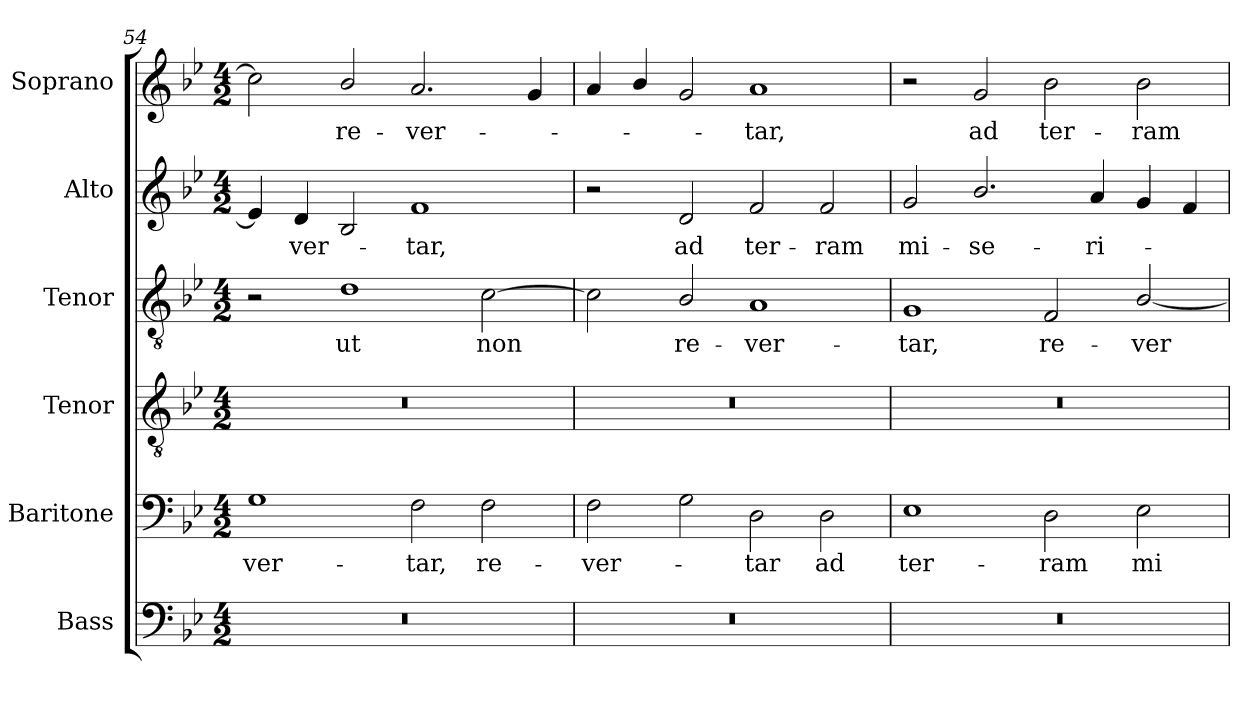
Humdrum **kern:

**kern	**kern	**text	**kern	**kern	**text	**kern	**text	**kern	**text
*part6	*part5	*part5	*part4	*part3	*part3	*part2	*part2	*part1	*part1
*staff6	*staff5	*staff5	*staff4	*staff3	*staff3	*staff2	*staff2	*staff1	*staff1
*I"Bass	*I"Baritone	*	*I"Tenor	*I"Tenor	*	*I"Alto	*	*I"Soprano	*
*I'B.	*I'Bar.	*	*I'T2.	*I'T1.	*	*I'A.	*	*I'S.	*
*clefF4	*clefF4	*	*clefGv2	*clefGv2	*	*clefG2	*	*clefG2	*
*	*	*	*ITrd7c12	*ITrd7c12	*	*	*	*	*
*k[b-e-]	*k[b-e-]	*	*k[b-e-]	*k[b-e-]	*	*k[b-e-]	*	*k[b-e-]	*
*B-:	*B-:	*	*B-:	*B-:	*	*B-:	*	*B-:	*
*M4/2	*M4/2	*	*M4/2	*M4/2	*	*M4/2	*	*M4/2	*
=54	=54	=54	=54	=54	=54	=54	=54	=54	=54
!LO:N:vis=1	!	!	!	!	!	!	!	!	!
!	!	!LO:LY:b:color=#000000	!LO:N:vis=1	!	!	!	!	!	!
0r	1Gi	-ver-	0r	2r	.	4e-i/]	.	2cci\]	.
!	!	!	!	!	!	!	!LO:LY:b:color=#000000	!	!
.	.	.	.	.	.	4di/	-ver-	.	.
!	!	!	!	!	!LO:LY:b:color=#000000	!	!	!	!
!	!	!	!	!	!	!	!	!	!LO:LY:b:color=#000000
.	.	.	.	1Di	ut	2B-i/	.	2b-i/	re-
!	!	!LO:LY:b:color=#000000	!	!	!	!	!	!	!
!	!	!	!	!	!	!	!LO:LY:b:color=#000000	!	!
!	!	!	!	!	!	!	!	!	!LO:LY:b:color=#000000
.	2Fi\	-tar,	.	.	.	1fi	-tar,	2.ai/	-ver-
!	!	!LO:LY:b:color=#000000	!	!	!	!	!	!	!
!	!	!	!	!	!LO:LY:b:color=#000000	!	!	!	!
.	2Fi\	re-	.	[2Ci\	non	.	.	.	.
.	.	.	.	.	.	.	.	4gi/	.
=55	=55	=55	=55	=55	=55	=55	=55	=55	=55
!LO:N:vis=1	!	!	!	!	!	!	!	!	!
!	!	!LO:LY:b:color=#000000	!LO:N:vis=1	!	!	!	!	!	!
0r	2Fi\	-ver-	0r	2Ci\]	.	2r	.	4ai/	.
.	.	.	.	.	.	.	.	4b-i/	.
!	!	!	!	!	!LO:LY:b:color=#000000	!	!	!	!
!	!	!	!	!	!	!	!LO:LY:b:color=#000000	!	!
.	2Gi\	.	.	2BB-i/	re-	2di/	ad	2gi/	.
!	!	!LO:LY:b:color=#000000	!	!	!	!	!	!	!
!	!	!	!	!	!LO:LY:b:color=#000000	!	!	!	!
!	!	!	!	!	!	!	!LO:LY:b:color=#000000	!	!
!	!	!	!	!	!	!	!	!	!LO:LY:b:color=#000000
.	2Di\	-tar	.	1AAi	-ver-	2fi/	ter-	1ai	-tar,
!	!	!LO:LY:b:color=#000000	!	!	!	!	!	!	!
!	!	!	!	!	!	!	!LO:LY:b:color=#000000	!	!
.	2Di\	ad	.	.	.	2fi/	-ram	.	.
!!LO:LB:g=z
=56	=56	=56	=56	=56	=56	=56	=56	=56	=56
!LO:N:vis=1	!	!	!	!	!	!	!	!	!
!	!	!LO:LY:b:color=#000000	!LO:N:vis=1	!	!	!	!	!	!
!	!	!	!	!	!LO:LY:b:color=#000000	!	!	!	!
!	!	!	!	!	!	!	!LO:LY:b:color=#000000	!	!
0r	1E-i	ter-	0r	1GGi	-tar,	2gi/	mi-	2r	.
!	!	!	!	!	!	!	!LO:LY:b:color=#000000	!	!
!	!	!	!	!	!	!	!	!	!LO:LY:b:color=#000000
.	.	.	.	.	.	2.b-i/	-se-	2gi/	ad
!	!	!LO:LY:b:color=#000000	!	!	!	!	!	!	!
!	!	!	!	!	!LO:LY:b:color=#000000	!	!	!	!
!	!	!	!	!	!	!	!	!	!LO:LY:b:color=#000000
.	2Di\	-ram	.	2FFi/	re-	.	.	2b-i\	ter-
!	!	!	!	!	!	!	!LO:LY:b:color=#000000	!	!
.	.	.	.	.	.	4ai/	-ri-	.	.
!	!	!LO:LY:b:color=#000000	!	!	!	!	!	!	!
!	!	!	!	!	!LO:LY:b:color=#000000	!	!	!	!
!	!	!	!	!	!	!	!	!	!LO:LY:b:color=#000000
.	2E-i\	mi-	.	[2BB-i/	-ver-	4gi/	.	2b-i\	-ram
.	.	.	.	.	.	4fi/	.	.	.
=	=	=	=	=	=	=	=	=	=
*-	*-	*-	*-	*-	*-	*-	*-	*-	*-
